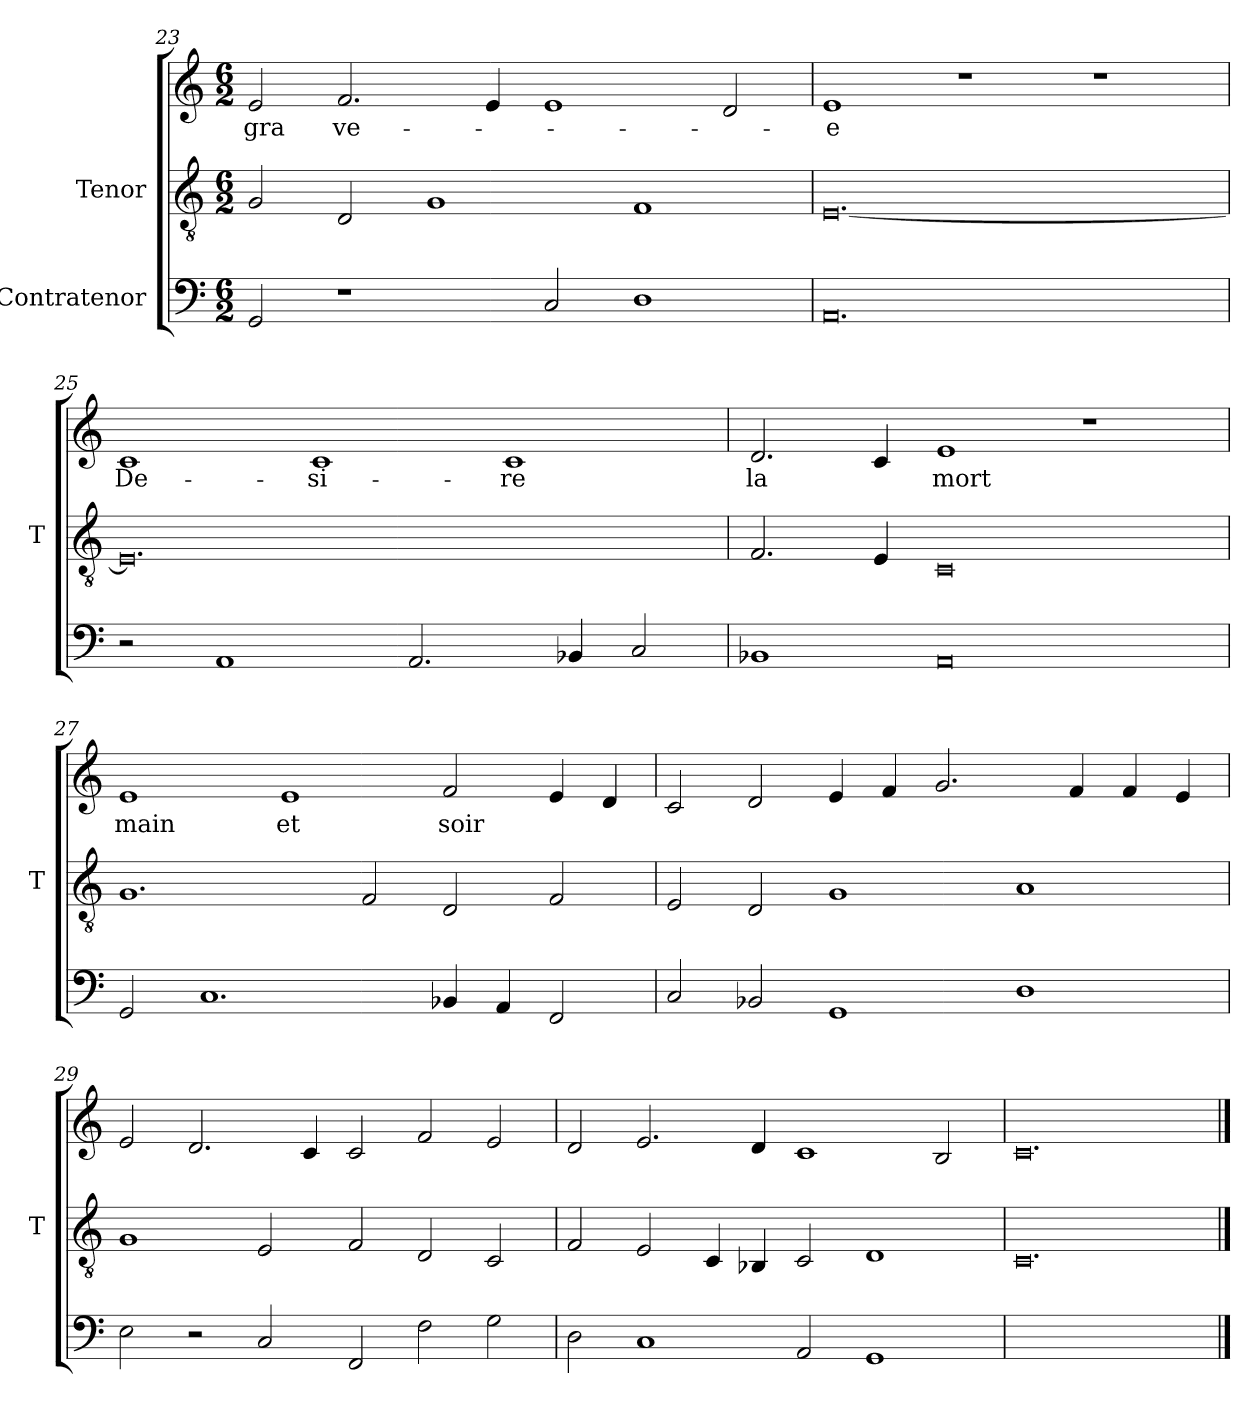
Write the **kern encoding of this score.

**kern	**kern	**kern	**text
*part3	*part2	*part1	*part1
*staff3	*staff2	*staff1	*staff1
*I"Contratenor	*I"Tenor	*	*
*	*I'T	*	*
*clefF4	*clefGv2	*clefG2	*
*M6/2	*M6/2	*M6/2	*
=23	=23	=23	=23
2GG	2G	2e	-gra
1r	2D	2.f	ve-
.	1G	.	.
.	.	4e	.
2C	.	1e	.
1D	1F	.	.
.	.	2d	.
=24	=24	=24	=24
0.AA	[0.E	1e	-e
.	.	1r	.
.	.	1r	.
=25	=25	=25	=25
2r	0.E]	1c	De-
1AA	.	.	.
.	.	1c	-si-
2.AA	.	.	.
.	.	1c	-re
4BB-X	.	.	.
2C	.	.	.
=26	=26	=26	=26
1BB-X	2.F	2.d	-la
.	4E	4c	.
0AA	0C	1e	-mort
.	.	1r	.
=27	=27	=27	=27
2GG	1.G	1e	-main
1.C	.	.	.
.	.	1e	-et
.	2F	.	.
4BB-X	2D	2f	-soir
4AA	.	.	.
2FF	2F	4e	.
.	.	4d	.
=28	=28	=28	=28
2C	2E	2c	.
2BB-X	2D	2d	.
1GG	1G	4e	.
.	.	4f	.
.	.	2.g	.
1D	1A	.	.
.	.	4f	.
.	.	4f	.
.	.	4e	.
=29	=29	=29	=29
2E	1G	2e	.
2r	.	2.d	.
2C	2E	.	.
.	.	4c	.
2FF	2F	2c	.
2F	2D	2f	.
2G	2C	2e	.
=30	=30	=30	=30
2D	2F	2d	.
1C	2E	2.e	.
.	4C	.	.
.	4BB-X	4d	.
2AA	2C	1c	.
1GG	1D	.	.
.	.	2B	.
=31	=31	=31	=31
0.ryy	0.C	0.c	.
==	==	==	==
*-	*-	*-	*-
